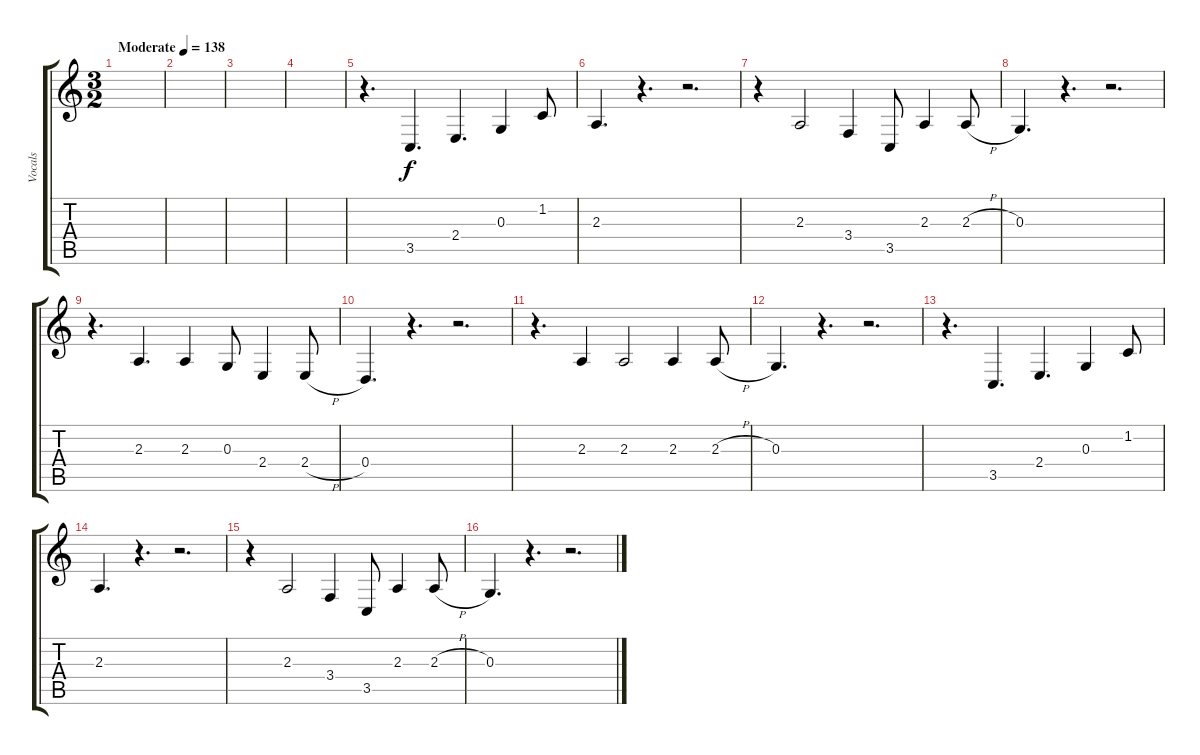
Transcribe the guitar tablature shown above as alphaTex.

\track ("Vocals" "Vocals") {instrument flute}
\staff {score tabs}
\tuning (E4 B3 G3 D3 A2 E2) {hide}
\ts (3 2)
\tempo (138 "Moderate")
\clef g2
\ks c
|
|
|
|
r.4{d} 3.5.4{d} 2.4.4{d} 0.3.4 1.2.8 |
2.3.4{d} r.4{d} r.2{d} |
r.4 2.3.2 3.4.4 3.5.8 2.3.4 2.3{h}.8 |
0.3.4{d} r.4{d} r.2{d} |
r.4{d} 2.3.4{d} 2.3.4 0.3.8 2.4.4 2.4{h}.8 |
0.4.4{d} r.4{d} r.2{d} |
r.4{d} 2.3.4 2.3.2 2.3.4 2.3{h}.8 |
0.3.4{d} r.4{d} r.2{d} |
r.4{d} 3.5.4{d} 2.4.4{d} 0.3.4 1.2.8 |
2.3.4{d} r.4{d} r.2{d} |
r.4 2.3.2 3.4.4 3.5.8 2.3.4 2.3{h}.8 |
0.3.4{d} r.4{d} r.2{d}
